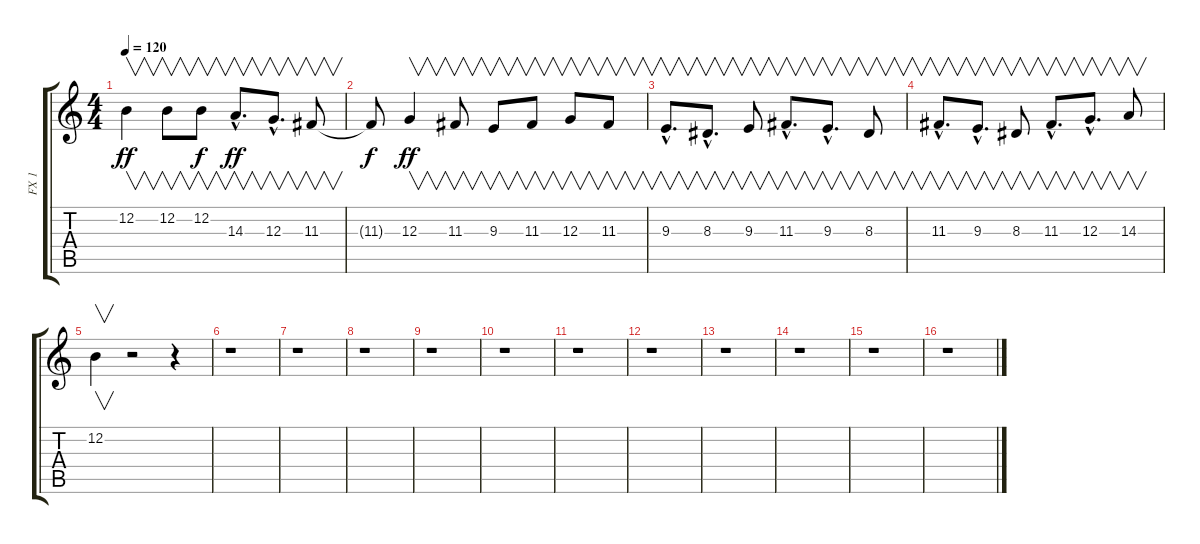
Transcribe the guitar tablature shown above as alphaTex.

\track ("FX 1" "FX 1") {instrument fx4atmosphere}
\staff {score tabs}
\tuning (E4 B3 G3 D3 A2 E2) {hide}
\ts (4 4)
\tempo 120
\clef g2
\ks c
12.2.4{v dy ff} 12.2.8{v} 12.2.8{v dy f} 14.3{hac}.8{v d dy ff} 12.3{hac}.8{v d} 11.3.8{v} |
11.3{t}.8{dy f} 12.3.4{v dy ff} 11.3.8{v} 9.3.8{v} 11.3.8{v} 12.3.8{v} 11.3.8{v} |
9.3{hac}.8{v d} 8.3{hac}.8{v d} 9.3.8{v} 11.3{hac}.8{v d} 9.3{hac}.8{v d} 8.3.8{v} |
11.3{hac}.8{v d} 9.3{hac}.8{v d} 8.3.8{v} 11.3{hac}.8{v d} 12.3{hac}.8{v d} 14.3.8{v} |
12.2.4{v} r.2 r.4 |
r.1 |
r.1 |
r.1 |
r.1 |
r.1 |
r.1 |
r.1 |
r.1 |
r.1 |
r.1 |
r.1
